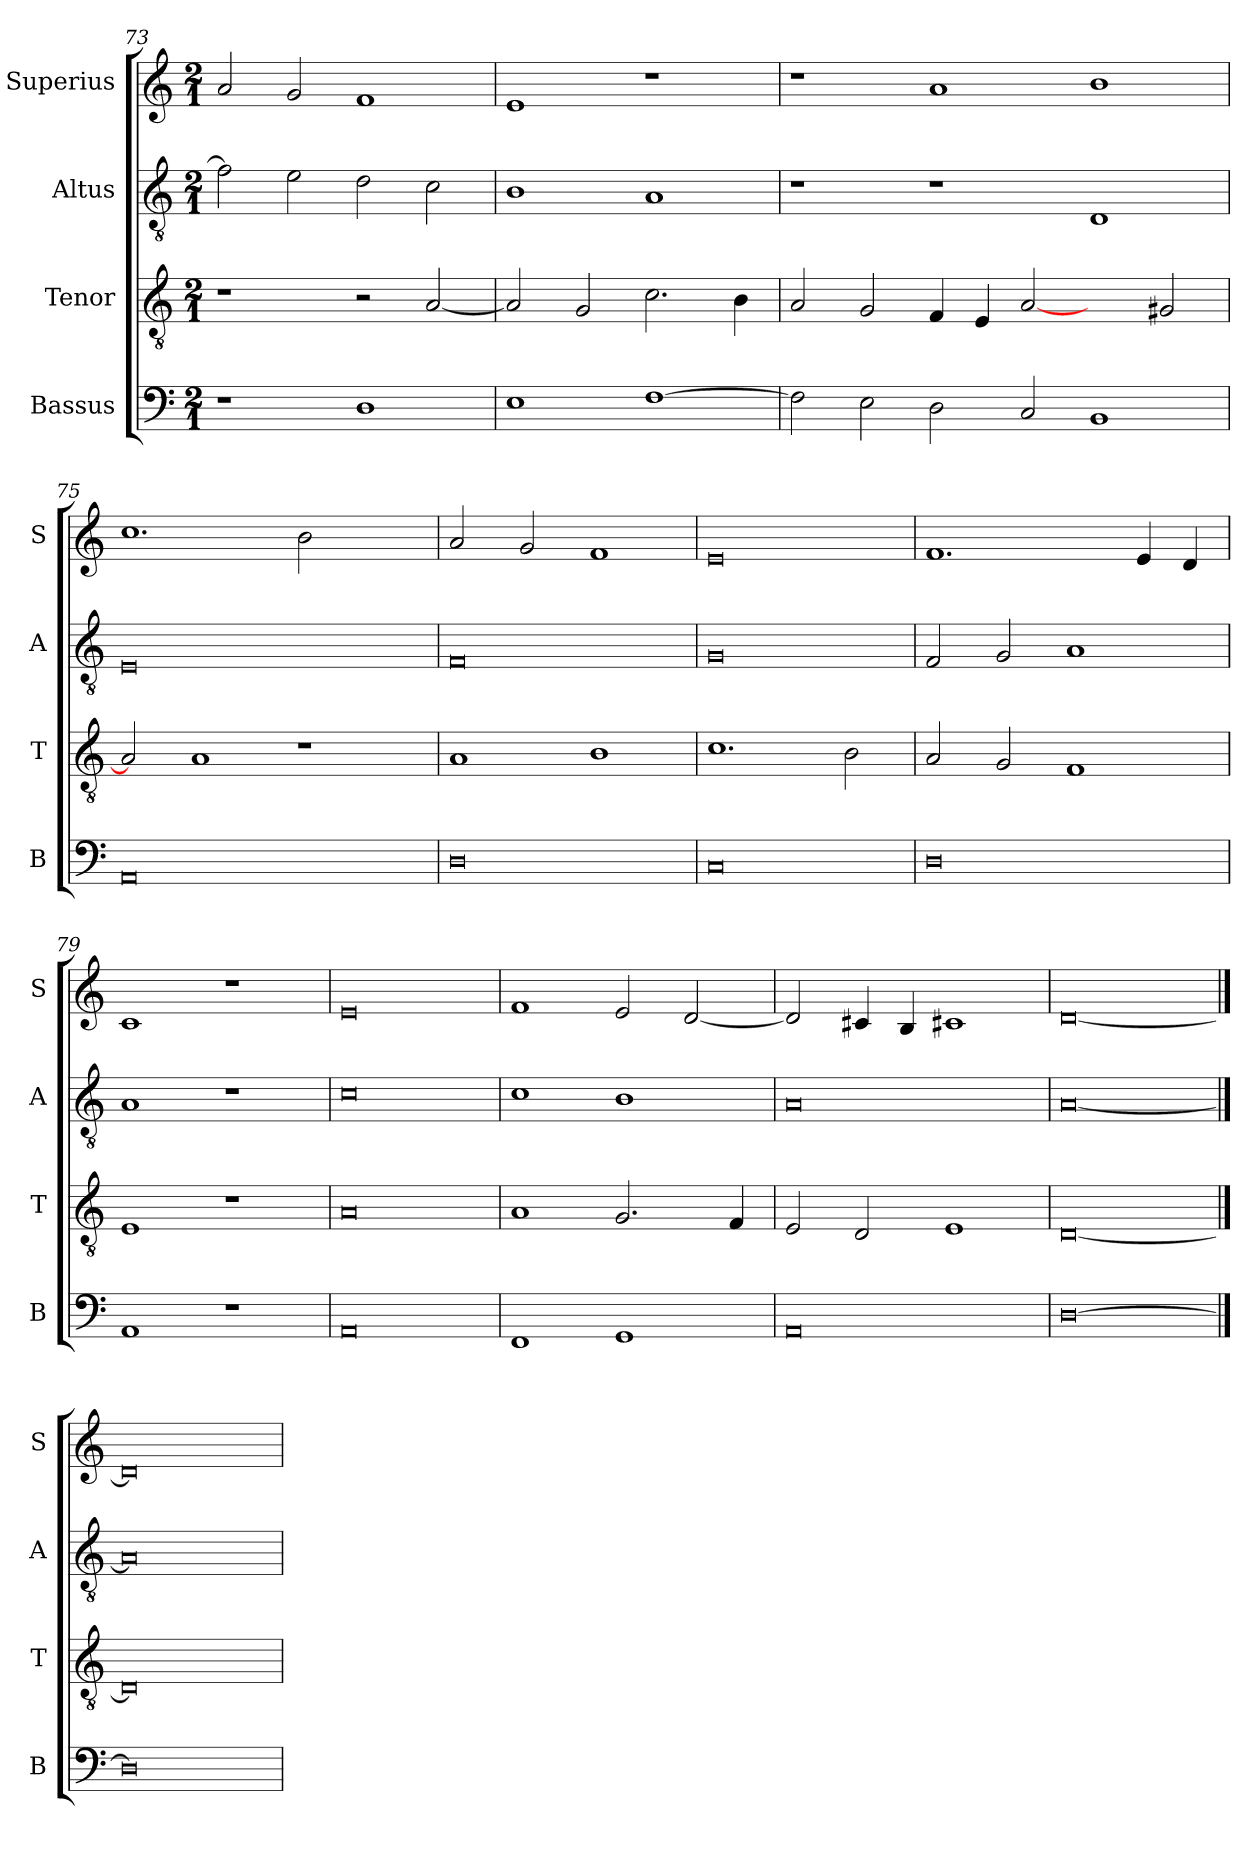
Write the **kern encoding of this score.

**kern	**kern	**kern	**kern
*part4	*part3	*part2	*part1
*staff4	*staff3	*staff2	*staff1
*I"Bassus	*I"Tenor	*I"Altus	*I"Superius
*I'B	*I'T	*I'A	*I'S
*clefF4	*clefGv2	*clefGv2	*clefG2
*k[]	*k[]	*k[]	*k[]
*C:	*C:	*C:	*C:
*M2/1	*M2/1	*M2/1	*M2/1
=73	=73	=73	=73
1r	1r	2f]	2a
.	.	2e	2g
1D	2r	2d	1f
.	[2A	2c	.
=74	=74	=74	=74
1E	2A]	1B	1e
.	2G	.	.
[1F	2.c	1A	1r
.	4B	.	.
=	=	=	=
2F]	2A	1r	1r
2E	2G	.	.
2D	4F	1r	1a
.	4E	.	.
2C	[2A	.	.
1BB	2ryy	1D	1b
.	2G#X	.	.
=75	=75	=75	=75
0AA	2A]	0E	1.cc
.	1A	.	.
.	1r	.	2b
2ryy	.	2ryy	2ryy
=76	=76	=76	=76
0D	1A	0F	2a
.	.	.	2g
.	1B	.	1f
=77	=77	=77	=77
0C	1.c	0G	0e
.	2B	.	.
=78	=78	=78	=78
0D	2A	2F	1.f
.	2G	2G	.
.	1F	1A	.
.	.	.	4e
.	.	.	4d
=79	=79	=79	=79
1AA	1E	1A	1c
1r	1r	1r	1r
=80	=80	=80	=80
0AA	0A	0c	0e
=81	=81	=81	=81
1FF	1A	1c	1f
1GG	2.G	1B	2e
.	.	.	[2d
.	4F	.	.
=82	=82	=82	=82
0AA	2E	0A	2d]
.	2D	.	4c#X
.	.	.	4B
.	1E	.	1c#X
=83	=83	=83	=83
[0D	[0D	[0A	[0d
==84	==84	==84	==84
0D]	0D]	0A]	0d]
=	=	=	=
*-	*-	*-	*-
